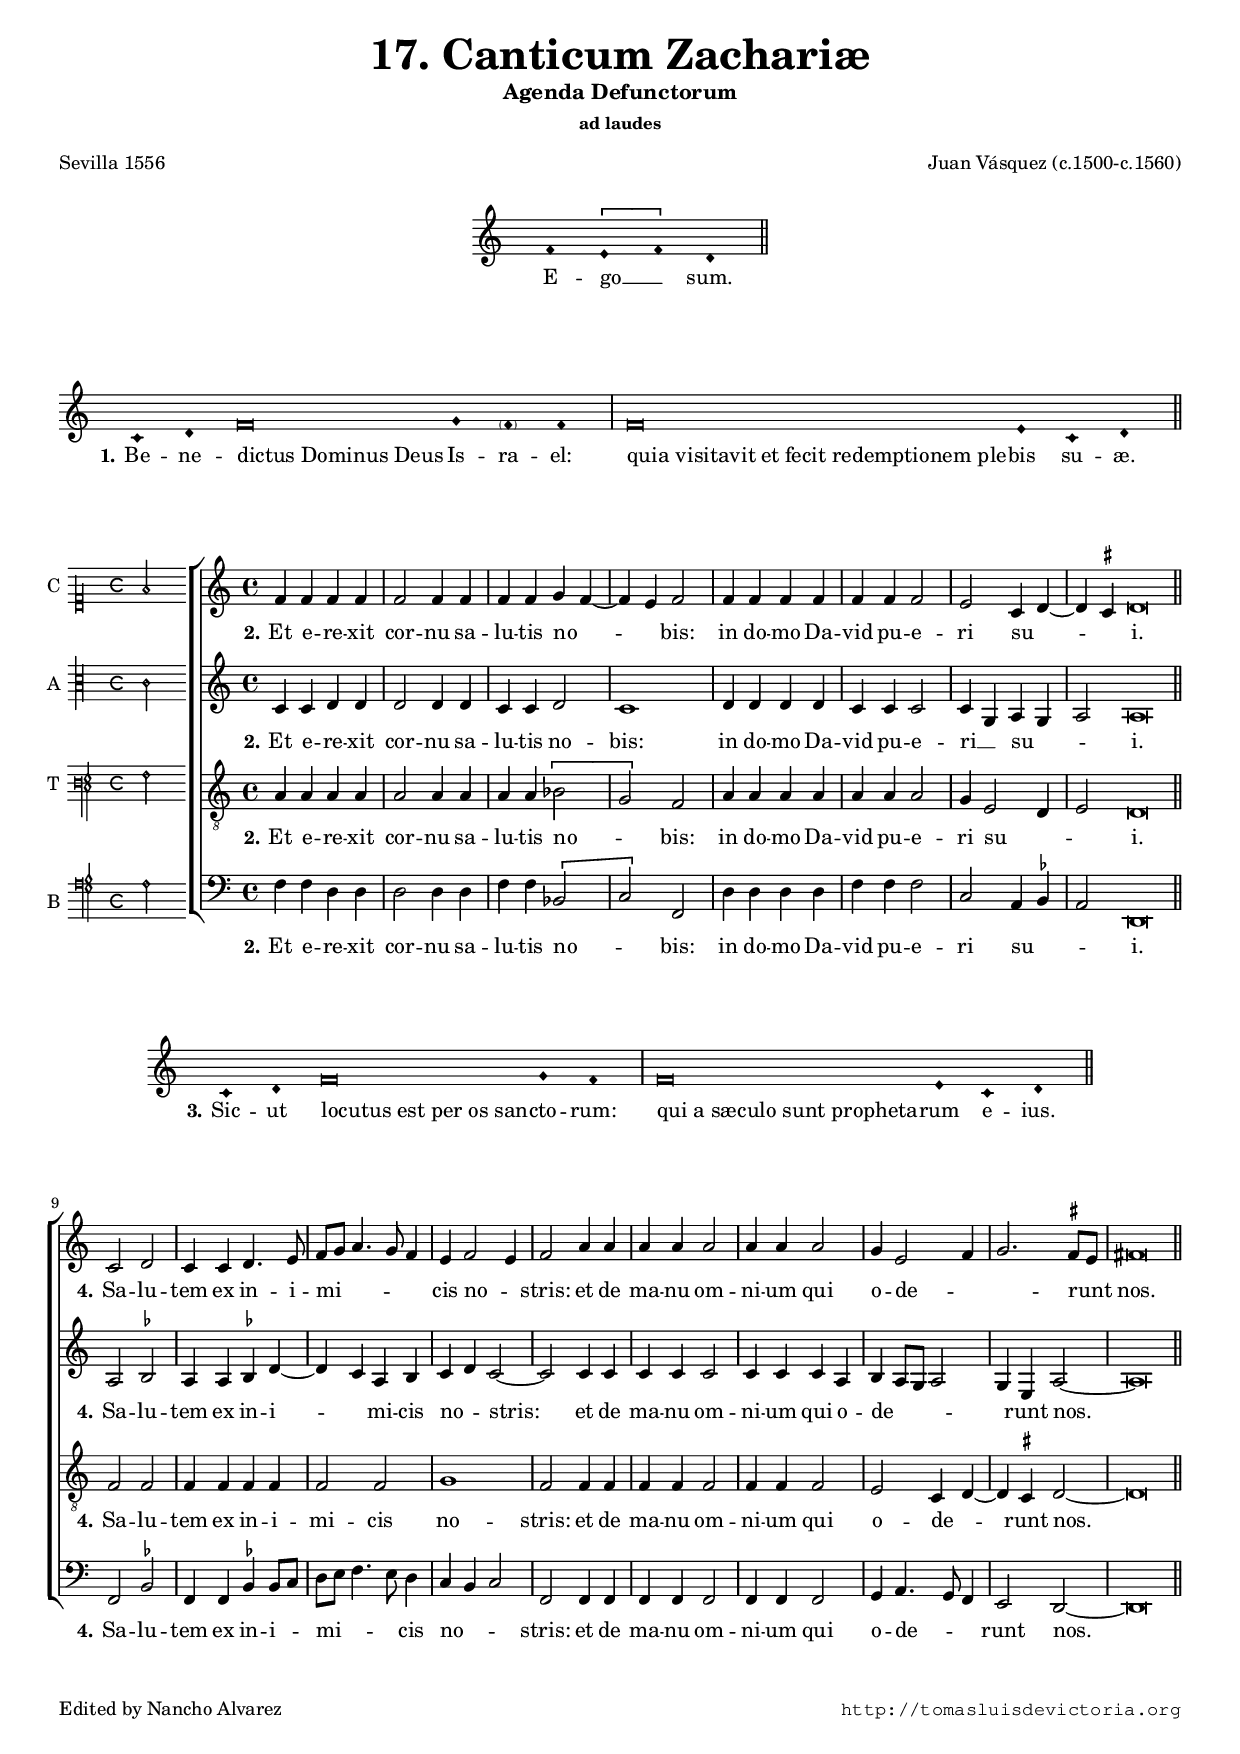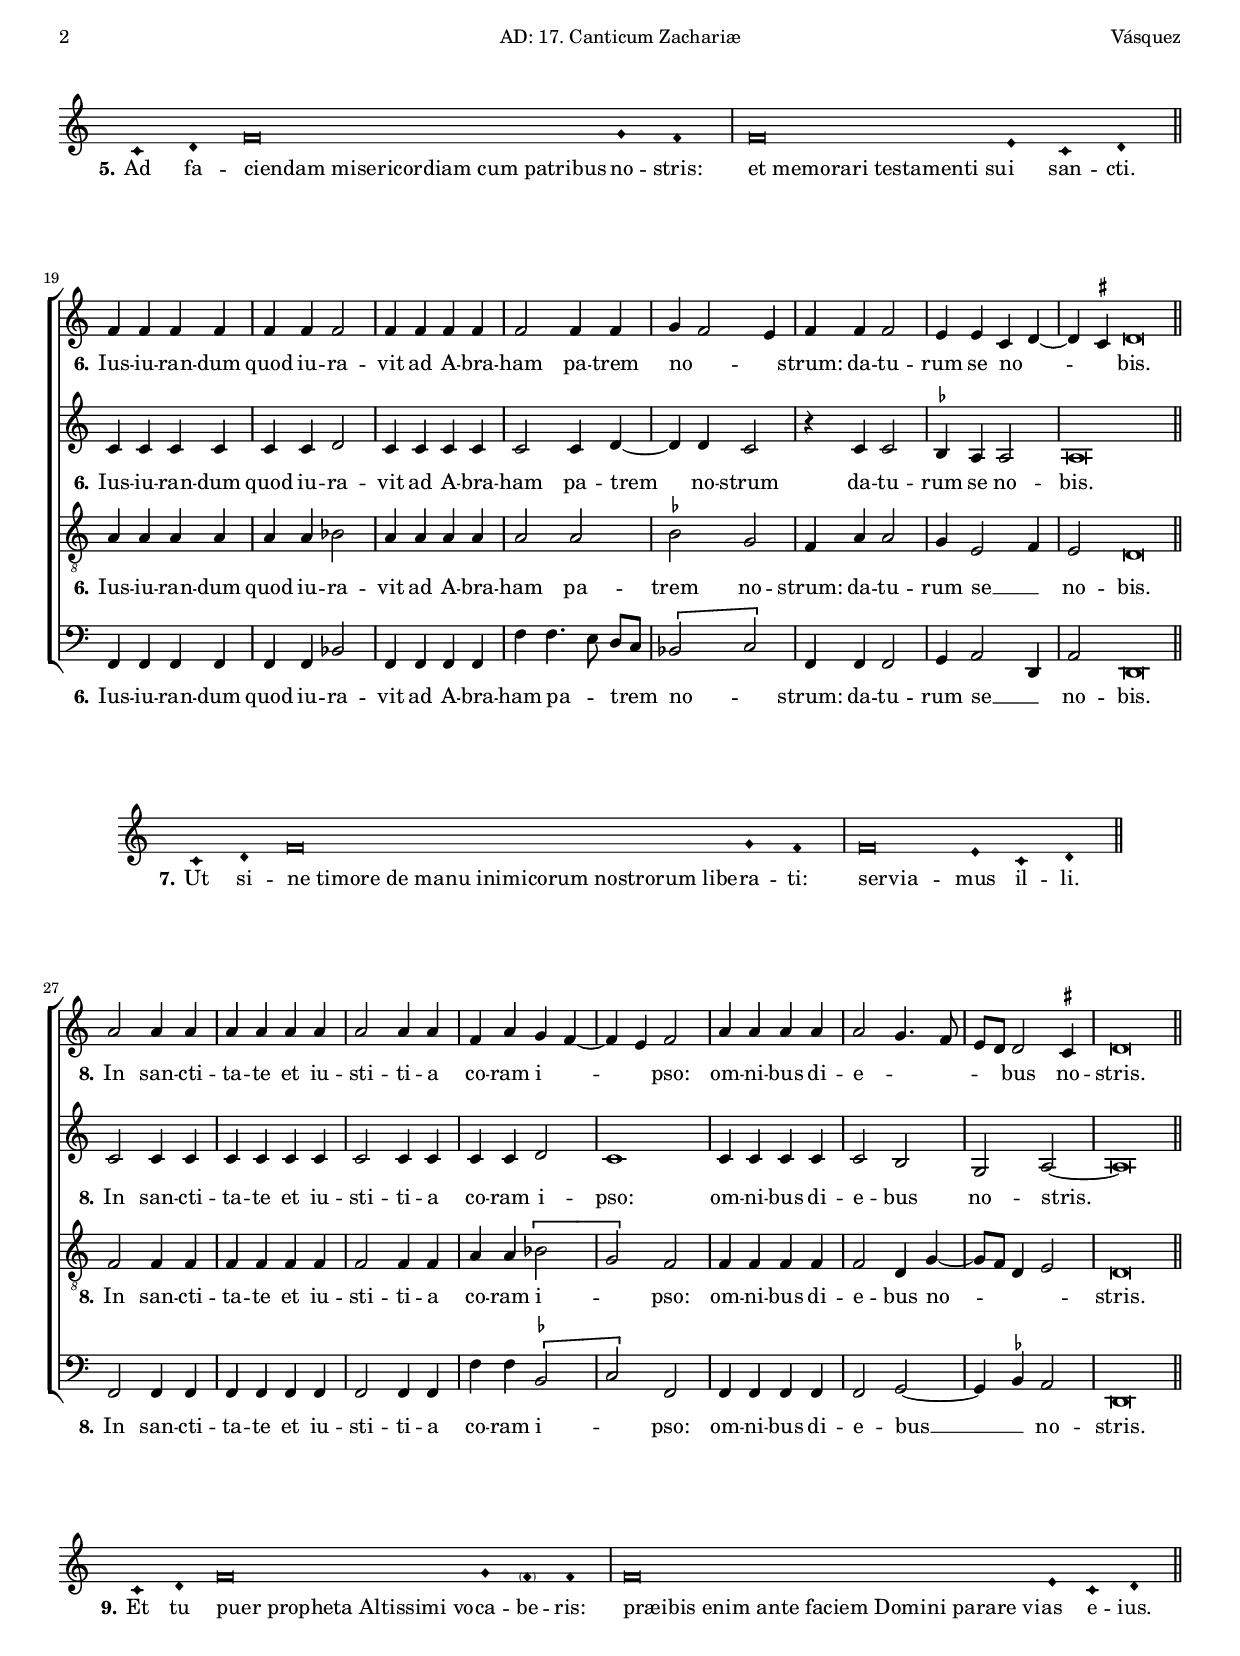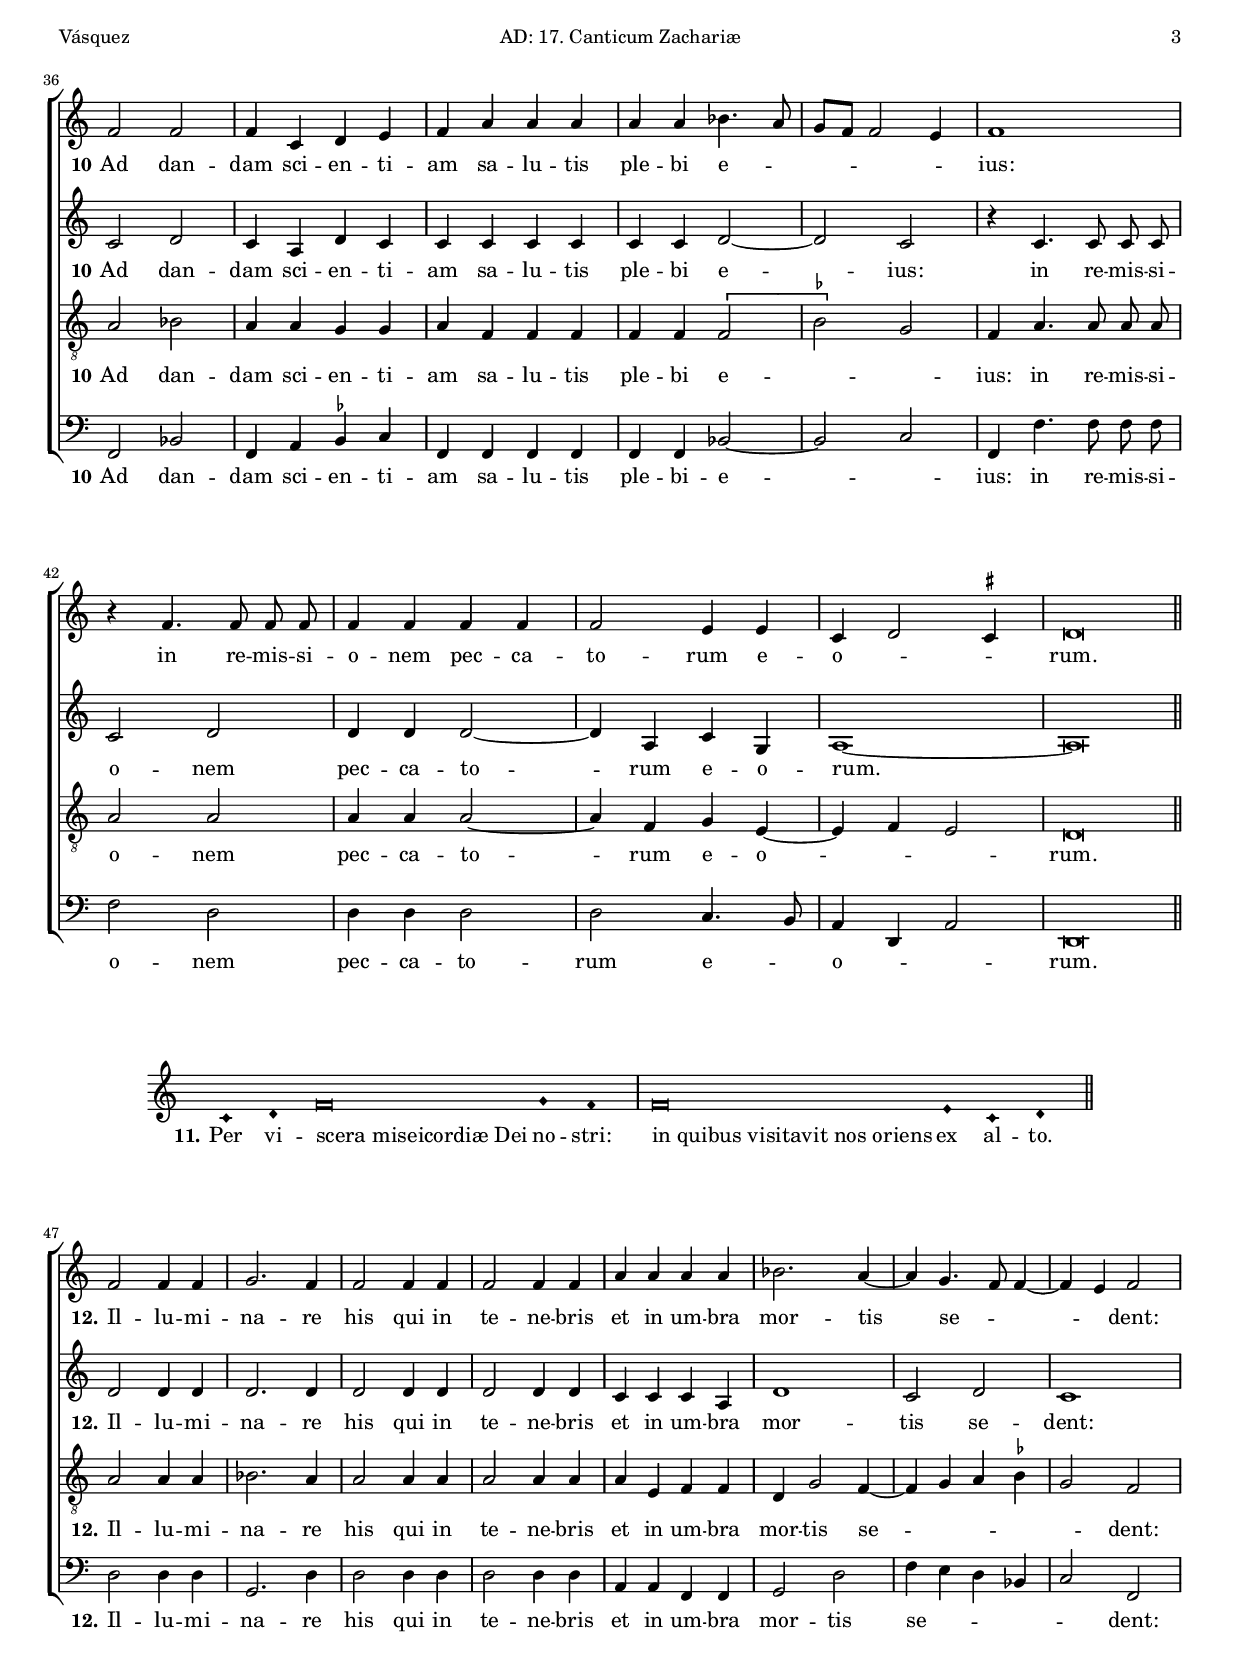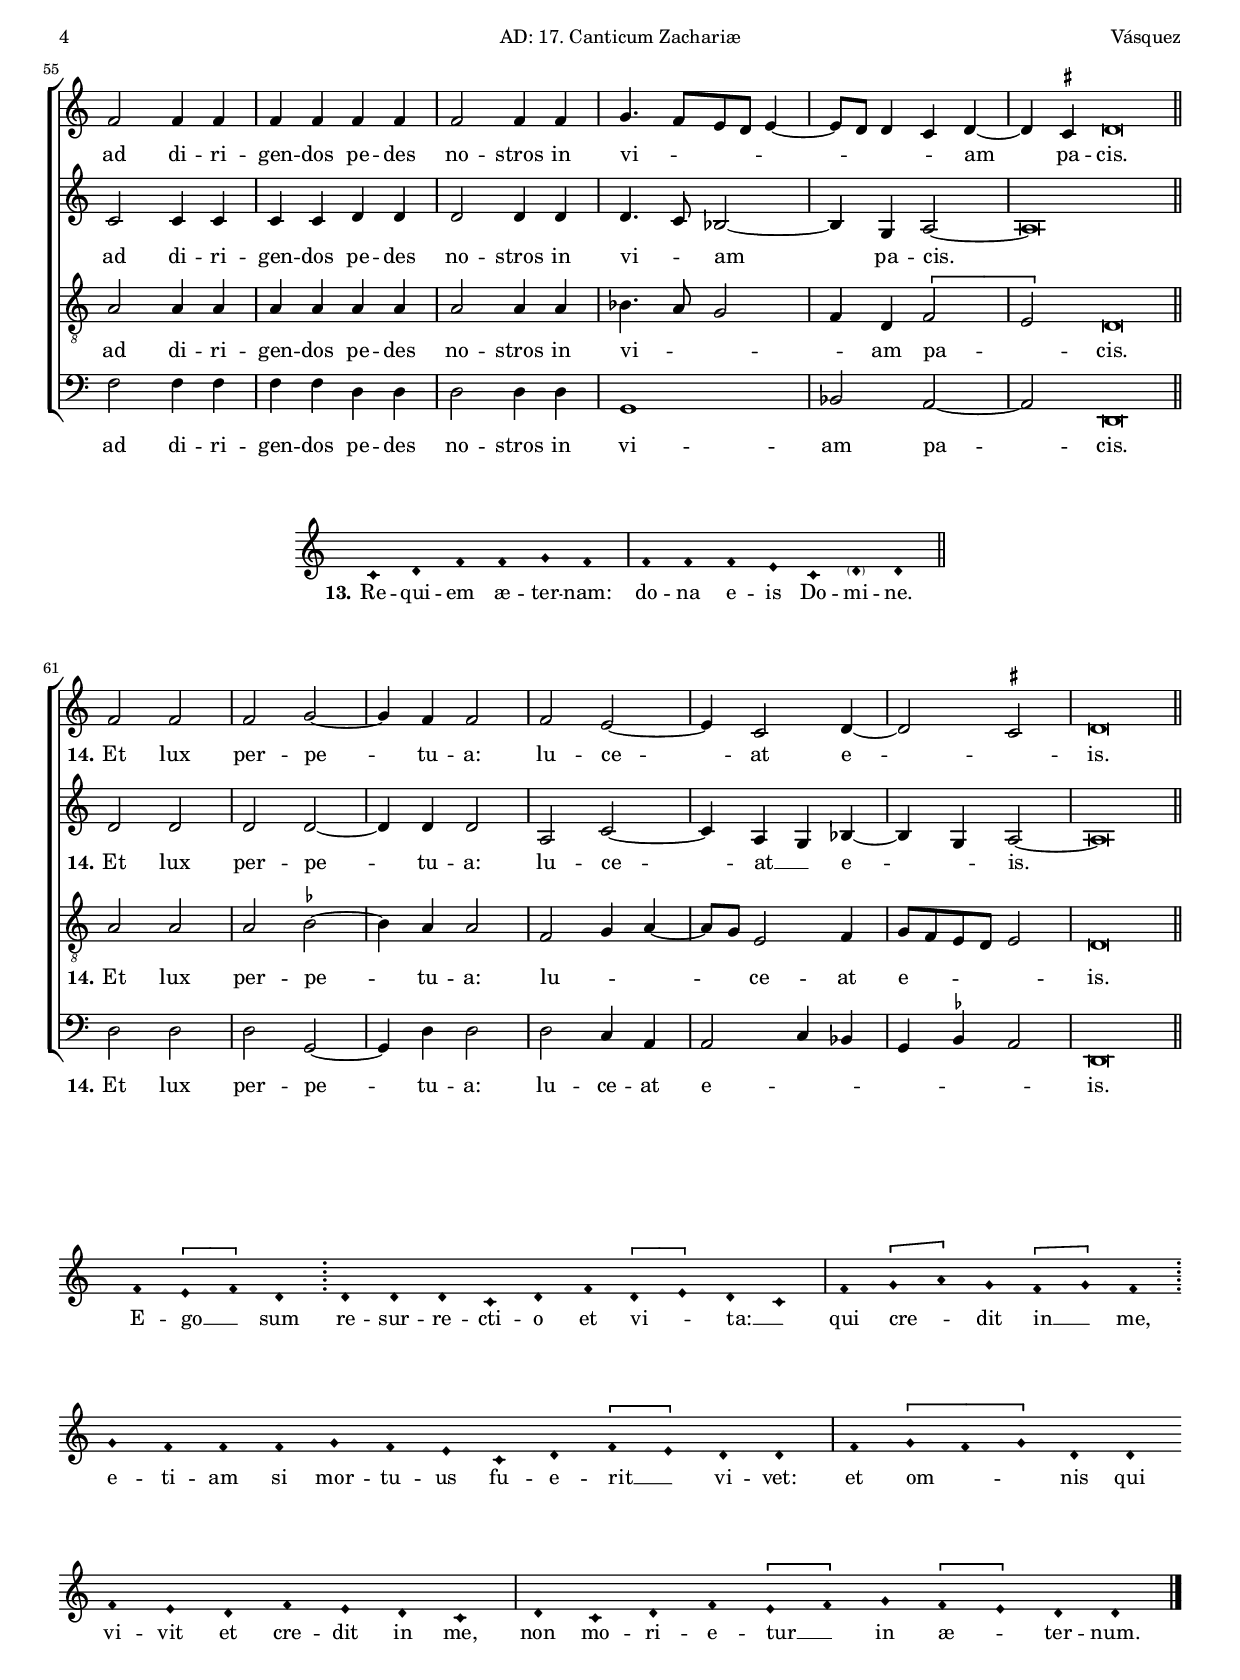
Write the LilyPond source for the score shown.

\version "2.18.0"

#(set-default-paper-size "a4")
#(set-global-staff-size 16.4)
#(ly:set-option 'point-and-click #f)
%mobile -s15.5 -i2.5 -ball

italicas=\override LyricText.font-shape = #'italic
rectas=\override LyricText.font-shape = #'upright
ss=\once \set suggestAccidentals = ##t
incipitwidth = 20
mtempo={\tempo 4 = 100}
mtempob={\tempo 4 = 50}
tl=\once \override LyricText.self-alignment-X=#left

htitle="AD: 17. Canticum Zachariæ"
hcomposer="Vásquez"

\header {
	title=\markup{\fontsize #3 "17. Canticum Zachariæ"}
	subtitle="Agenda Defunctorum"
	subsubtitle=\markup{\column{"ad laudes" " "}}
	composer="Juan Vásquez (c.1500-c.1560)"
        pdfauthor=\composer
	%opus="(-)"
	poet=\markup{"Sevilla 1556"}
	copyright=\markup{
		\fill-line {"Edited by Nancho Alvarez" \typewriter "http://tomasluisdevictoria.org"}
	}
%	tagline=""
}


\markup{\null \vspace #.4 }

\score {\transpose c c {
<<
         \new Voice = "canto" \relative c'{
         	 %\set Staff.instrumentName=""
                 \override Staff.TimeSignature.transparent = ##t
                 \override Stem.transparent = ##t
                 \set Score.timing = ##f
                 \override NoteHead.style = #'neomensural         
                 \clef "treble" 
                 \key c \major
                 f4 \[e f\] d
                 \bar "||"
         }
         \new Lyrics \lyricsto "canto" {
                E -- go __ _ sum.
         }
>>
        }%transpose

\layout {
        \override LigatureBracket.padding = #1
        line-width=12\cm 
        indent=7\cm
        ragged-right = ##f
		%tablet line-width=11\cm
		%tablet indent=5\cm
}
}

\score {\transpose c c {
<<
         \new Voice = "canto" \relative c'{
         	 %\set Staff.instrumentName=""
                 \override Staff.TimeSignature.transparent = ##t
                 \override Stem.transparent = ##t
                 \set Score.timing = ##f
                 \override NoteHead.style = #'neomensural         
                 \clef "treble" 
                 \key c \major
                 c4 d f\breve g4 \parenthesize f f \bar "|"
                 f\breve e4 c d % SR c (d) d
                 \bar "||"
         }
         \new Lyrics \lyricsto "canto" {
                \set stanza = "1."
                Be -- ne -- \tl "dictus Dominus Deus" Is -- ra -- el:
                \tl "quia visitavit et fecit redemptionem ple" -- bis su -- æ.
         }
>>
        }%transpose

\layout {
        \override LigatureBracket.padding = #1
        %line-width=16\cm 
        indent=0.0\cm
        ragged-right = ##f
		%tablet line-width=16\cm
		%tablet indent=0\cm
}
}

%tablet \pageBreak


global={\key c \major \time 4/4 \skip 1*8
	\bar "||"
}


cantus=\relative c'{
	f4 f f f
	f2 f4 f
	f f g f ~
	f4 e f2
	f4 f f f
	f f f2
	e c4 d ~
	d \ss cis \mtempob d\breve*1/4
}

altus=\relative c'{
	c4 c d d
	d2 d4 d
	c c d2
	c1
	d4 d d d
	c c c2
	c4 g a g
	a2 a\breve*1/4
}

tenor=\relative c'{
	a4 a a a
	a2 a4 a
	a a \[bes2
	g\] f
	a4 a a a
	a a a2
	g4 e2 d4
	e2 d\breve*1/4
}

bassus=\relative c{
	f4 f d d
	d2 d4 d
	f f \[bes,2
	c2\] f,
	d'4 d d d
	f f f2
	c2 a4 \ss bes
	a2 d,\breve*1/4
}

textocantus=\lyricmode{
\set stanza = "2."
Et e -- re -- xit cor -- nu sa -- lu -- tis no -- _ _ bis:
in do -- mo Da -- vid pu -- e -- ri su -- _ _ i.
}

textoaltus=\lyricmode{
\set stanza = "2."
Et e -- re -- xit cor -- nu sa -- lu -- tis no -- bis:
in do -- mo Da -- vid pu -- e -- ri __ _ su -- _ _ i.
}

textotenor=\lyricmode{
\set stanza = "2."
Et e -- re -- xit cor -- nu sa -- lu -- tis no -- _ bis:
in do -- mo Da -- vid pu -- e -- ri su -- _ _ i.
}

textobassus=\lyricmode{
\set stanza = "2."
Et e -- re -- xit cor -- nu sa -- lu -- tis no -- _ bis:
in do -- mo Da -- vid pu -- e -- ri su -- _ _ i.
}


incipitcantus=\markup{
	\score{
		{ 
		\set Staff.instrumentName="C "
		\override NoteHead.style = #'neomensural
		\override Staff.TimeSignature.style = #'neomensural
		\cadenzaOn 
		\clef "petrucci-c1"
		\key c \major
		\time 4/4
                f'2
		} 

	\layout { line-width=\incipitwidth indent = 0 }
	}
}

incipitaltus=\markup{
	\score{
		{ 
		\set Staff.instrumentName="A "
		\override NoteHead.style = #'neomensural 
		\override Staff.TimeSignature.style = #'neomensural
		\cadenzaOn 
		\clef "petrucci-c3"
		\key c \major
		\time 4/4
                c'2
		} 
	\layout { line-width=\incipitwidth indent = 0 }
	}
}


incipittenor=\markup{
	\score{
		{ 
		\set Staff.instrumentName="T "
		\override NoteHead.style = #'neomensural 
		\override Staff.TimeSignature.style = #'neomensural
		\cadenzaOn 
		\clef "petrucci-f3"
		\key c \major
		\time 4/4
                a2
		} 
	\layout { line-width=\incipitwidth indent=0 }
	}
}

incipitbassus=\markup{
	\score{
		{ 
		\set Staff.instrumentName="B "
		\override NoteHead.style = #'neomensural
		\override Staff.TimeSignature.style = #'neomensural
		\cadenzaOn 
		\clef "petrucci-f5"
		\key c \major
		\time 4/4
                f2
		} 
	\layout { line-width=\incipitwidth indent = 0 }
	}
}

%\layout {
%       \context {\Voice
%               \remove Ligature_bracket_engraver
%               \consists Mensural_ligature_engraver
%       }
%       line-width=\incipitwidth
%       indent = 0
%}

\score {\transpose c' c'{
\new ChoirStaff<<

	\new Staff <<\global
	\new Voice="v1" {
		\set Staff.instrumentName=\incipitcantus
		\clef "treble"
		\cantus }
	\new Lyrics \lyricsto "v1" {\textocantus }
	>>

	\new Staff <<\global
	\new Voice="v2" {
		\set Staff.instrumentName=\incipitaltus
		\clef "treble"
		\altus }
	\new Lyrics \lyricsto "v2" {\textoaltus }
	>>
	
	\new Staff <<\global
	\new Voice="v3" {
		\set Staff.instrumentName=\incipittenor
		\clef "G_8"
		\tenor }
	\new Lyrics \lyricsto "v3" {\textotenor }
	>>

	\new Staff <<\global
	\new Voice="v4" {
		\set Staff.instrumentName=\incipitbassus
		\clef "bass"
		\bassus }
	\new Lyrics \lyricsto "v4" {\textobassus }
	>>
	
>>

	} % transpose

\layout{
        ragged-right = ##f
	\context {\Lyrics 
		\override VerticalAxisGroup.staff-affinity = #UP
		\override VerticalAxisGroup.nonstaff-relatedstaff-spacing =
			#'((basic-distance . 0) (minimum-distance . 0) (padding . 1))
		\override LyricText.font-size = #1.2
		\override LyricHyphen.minimum-distance = #0.5
	}
	\context {\Score 
		tempoHideNote = ##t
		\override BarNumber.padding = #2 
	}
	\context {\Voice 
		%melismaBusyProperties = #'()
		%autoBeaming = ##f
	}
	\context {\Staff 
                %\RemoveEmptyStaves
                %\override VerticalAxisGroup.remove-first = ##t
		\override VerticalAxisGroup.staff-staff-spacing =
			#'((basic-distance . 11) (minimum-distance . 0) (padding . 1))
		%\consists Ambitus_engraver 
		\override LigatureBracket.padding = #1
	}
}

%\midi { \mtempo }

}


%tablet \pageBreak


\score {\transpose c c {
<<
         \new Voice = "canto" \relative c'{
         	 %\set Staff.instrumentName=""
                 \override Staff.TimeSignature.transparent = ##t
                 \override Stem.transparent = ##t
                 \set Score.timing = ##f
                 \override NoteHead.style = #'neomensural         
                 \clef "treble" 
                 \key c \major
                 c4 d f\breve g4 f \bar "|"
                 f\breve e4 c d
                 \bar "||"
         }
         \new Lyrics \lyricsto "canto" {
                \set stanza = "3."
                Sic -- ut \tl "locutus est per os san" -- cto -- rum:
                \tl "qui a sæculo sunt propheta" -- rum e -- ius.
         }
>>
        }%transpose

\layout {
        \override LigatureBracket.padding = #1
        line-width=17.5\cm 
        indent=1.5\cm
        ragged-right = ##f
		%tablet line-width=16\cm
		%tablet indent=0\cm
}
}

%tablet \pageBreak


global={
  \override Score.TimeSignature.stencil = ##f
  \set Score.currentBarNumber = #9
  \bar ""
  \key c \major \time 4/4 \skip 1*10
	\bar "||"
}


cantus=\relative c'{
	c2 d
	c4 c d4. e8
	f g a4. g8 f4
	e4 f2 e4
	f2 a4 a
	a a a2
	a4 a a2
	g4 e2 f4
	g2. \ss fis8 e
	fis\breve*1/2
}

altus=\relative c'{
	a2 \ss bes
	a4 a \ss bes d ~
	d c a b
	c4 d c2 ~
	c c4 c
	c c c2
	c4 c c a
	b a8 g a2 % SR \ss bes
	g4 e a2 ~
	a\breve*1/2
}

tenor=\relative c{
	f2 f
	f4 f f f
	f2 f
	g1
	f2 f4 f
	f f f2
	f4 f f2
	e2 c4 d ~
	d \ss cis d2 ~
	d\breve*1/2
}

bassus=\relative c,{
	f2 \ss bes
	f4 f \ss bes bes8 c
	d e f4. e8 d4
	c4 b c2 % SR \ss bes
	f,2 f4 f
	f f f2
	f4 f f2
	g4 a4. g8 f4
	e2 d ~
	d\breve*1/2
}

textocantus=\lyricmode{
\set stanza = "4."
Sa -- lu -- tem ex in -- i -- mi -- _ _ _ _ cis no -- _ stris:
et de ma -- nu om -- ni -- um qui o -- de -- _ _ runt _ nos.
}

textoaltus=\lyricmode{
\set stanza = "4."
Sa -- lu -- tem ex in -- i -- _ mi -- cis no -- _ stris:
et de ma -- nu om -- ni -- um qui o -- de -- _ _ _ _ runt nos.
}

textotenor=\lyricmode{
\set stanza = "4."
Sa -- lu -- tem ex in -- i -- mi -- cis no -- stris:
et de ma -- nu om -- ni -- um qui o -- de -- _ runt nos.
}

textobassus=\lyricmode{
\set stanza = "4."
Sa -- lu -- tem ex in -- i -- _ mi -- _ _ _ cis no -- _ _ stris:
et de ma -- nu om -- ni -- um qui o -- de -- _ _ runt nos.
}


\score {\transpose c' c'{
\new ChoirStaff<<

	\new Staff <<\global
	\new Voice="v1" {
		%\set Staff.instrumentName=\incipitcantus
		\clef "treble"
		\cantus }
	\new Lyrics \lyricsto "v1" {\textocantus }
	>>

	\new Staff <<\global
	\new Voice="v2" {
		%\set Staff.instrumentName=\incipitaltus
		\clef "treble"
		\altus }
	\new Lyrics \lyricsto "v2" {\textoaltus }
	>>
	
	\new Staff <<\global
	\new Voice="v3" {
		%\set Staff.instrumentName=\incipittenor
		\clef "G_8"
		\tenor }
	\new Lyrics \lyricsto "v3" {\textotenor }
	>>

	\new Staff <<\global
	\new Voice="v4" {
		%\set Staff.instrumentName=\incipitbassus
		\clef "bass"
		\bassus }
	\new Lyrics \lyricsto "v4" {\textobassus }
	>>
	
>>

	} % transpose

\layout{ 
        indent = 0\cm
	\context {\Lyrics 
		\override VerticalAxisGroup.staff-affinity = #UP
		\override VerticalAxisGroup.nonstaff-relatedstaff-spacing =
			#'((basic-distance . 0) (minimum-distance . 0) (padding . 1))
		\override LyricText.font-size = #1.2
		\override LyricHyphen.minimum-distance = #0.5
	}
	\context {\Score 
		tempoHideNote = ##t
		\override BarNumber.padding = #2 
	}
	\context {\Voice 
		%melismaBusyProperties = #'()
		%autoBeaming = ##f
	}
	\context {\Staff 
                %\RemoveEmptyStaves
                %\override VerticalAxisGroup.remove-first = ##t
		\override VerticalAxisGroup.staff-staff-spacing =
			#'((basic-distance . 11) (minimum-distance . 0) (padding . 1))
		%\consists Ambitus_engraver 
		\override LigatureBracket.padding = #1
	}
}

%\midi { \mtempo }

}


%tablet \pageBreak


%tablet \pageBreak


\score {\transpose c c {
<<
         \new Voice = "canto" \relative c'{
         	 %\set Staff.instrumentName=""
                 \override Staff.TimeSignature.transparent = ##t
                 \override Stem.transparent = ##t
                 \set Score.timing = ##f
                 \override NoteHead.style = #'neomensural         
                 \clef "treble" 
                 \key c \major
                 c4 d f\breve g4 f \bar "|"
                 f\breve e4 c d
                 \bar "||"
         }
         \new Lyrics \lyricsto "canto" {
                \set stanza = "5."
                Ad fa -- \tl "ciendam misericordiam cum patribus" no -- stris:
                \tl "et memorari testamenti su" -- i san -- cti.
         }
>>
        }%transpose

\layout {
        \override LigatureBracket.padding = #1
        %line-width=16\cm 
        indent=0.0\cm
        ragged-right = ##f
		%tablet line-width=16\cm
		%tablet indent=0\cm
}
}

%tablet \pageBreak


global={
  \override Score.TimeSignature.stencil = ##f
  \set Score.currentBarNumber = #19
  \bar ""
  \key c \major \time 4/4 \skip 1*8
	\bar "||"
}


cantus=\relative c'{
	f4 f f f
	f f f2
	f4 f f f
	f2 f4 f g4 f2 e4
	f f f2
	e4 e c d ~
	d \ss cis \mtempob d\breve*1/4
}

altus=\relative c'{
	c4 c c c 
	c c d2
	c4 c c c
	c2 c4 d ~
	d d c2
	r4 c c2
	\ss bes4 a a2
	a\breve*1/2
}

tenor=\relative c'{
	a4 a a a
	a a bes2
	a4 a a a
	a2 a
	\ss bes g
	f4 a a2
	g4 e2 f4
	e2 d\breve*1/4
}

bassus=\relative c,{
	f4 f f f
	f f bes2
	f4 f f f
	f' f4. e8 d[ c]
	\[bes2 c\]
	f,4 f f2
	g4 a2 d,4
	a'2 d,\breve*1/4
}

textocantus=\lyricmode{
\set stanza = "6."
Ius -- iu -- ran -- dum quod iu -- ra -- vit ad
A -- bra -- ham pa -- trem no -- _ _ strum:
da -- tu -- rum se no -- _ _ bis.
}

textoaltus=\lyricmode{
\set stanza = "6."
Ius -- iu -- ran -- dum quod iu -- ra -- vit
ad A -- bra -- ham pa -- trem no -- strum
da -- tu -- rum se no -- bis.
}

textotenor=\lyricmode{
\set stanza = "6."
Ius -- iu -- ran -- dum quod iu -- ra -- vit
ad A -- bra -- ham pa -- trem no -- strum:
da -- tu -- rum se __ _ no -- bis.
}

textobassus=\lyricmode{
\set stanza = "6."
Ius -- iu -- ran -- dum quod iu -- ra -- vit
ad A -- bra -- ham pa -- _ trem _ no -- _ strum:
da -- tu -- rum se __ _ no -- bis.
}


\score {\transpose c' c'{
\new ChoirStaff<<

	\new Staff <<\global
	\new Voice="v1" {
		%\set Staff.instrumentName=\incipitcantus
		\clef "treble"
		\cantus }
	\new Lyrics \lyricsto "v1" {\textocantus }
	>>

	\new Staff <<\global
	\new Voice="v2" {
		%\set Staff.instrumentName=\incipitaltus
		\clef "treble"
		\altus }
	\new Lyrics \lyricsto "v2" {\textoaltus }
	>>
	
	\new Staff <<\global
	\new Voice="v3" {
		%\set Staff.instrumentName=\incipittenor
		\clef "G_8"
		\tenor }
	\new Lyrics \lyricsto "v3" {\textotenor }
	>>

	\new Staff <<\global
	\new Voice="v4" {
		%\set Staff.instrumentName=\incipitbassus
		\clef "bass"
		\bassus }
	\new Lyrics \lyricsto "v4" {\textobassus }
	>>
	
>>

	} % transpose

\layout{ 
        ragged-right = ##f
        indent = 0\cm
	\context {\Lyrics 
		\override VerticalAxisGroup.staff-affinity = #UP
		\override VerticalAxisGroup.nonstaff-relatedstaff-spacing =
			#'((basic-distance . 0) (minimum-distance . 0) (padding . 1))
		\override LyricText.font-size = #1.2
		\override LyricHyphen.minimum-distance = #0.5
	}
	\context {\Score 
		tempoHideNote = ##t
		\override BarNumber.padding = #2 
	}
	\context {\Voice 
		%melismaBusyProperties = #'()
		%autoBeaming = ##f
	}
	\context {\Staff 
                %\RemoveEmptyStaves
                %\override VerticalAxisGroup.remove-first = ##t
		\override VerticalAxisGroup.staff-staff-spacing =
			#'((basic-distance . 11) (minimum-distance . 0) (padding . 1))
		%\consists Ambitus_engraver 
		\override LigatureBracket.padding = #1
	}
}

%\midi { \mtempo }

}


%tablet \pageBreak


\score {\transpose c c {
<<
         \new Voice = "canto" \relative c'{
         	 %\set Staff.instrumentName=""
                 \override Staff.TimeSignature.transparent = ##t
                 \override Stem.transparent = ##t
                 \set Score.timing = ##f
                 \override NoteHead.style = #'neomensural         
                 \clef "treble" 
                 \key c \major
                 c4 d f\breve g4 f \bar "|"
                 f\breve e4 c d                 
                 \bar "||"
         }
         \new Lyrics \lyricsto "canto" {
                \set stanza = "7."
                Ut si -- \tl "ne timore de manu inimicorum nostrorum libe" -- ra -- ti:
                \tl "servia" -- mus il -- li.
         }
>>
        }%transpose

\layout {
        \override LigatureBracket.padding = #1
        line-width=18\cm 
        indent=1.0\cm
        ragged-right = ##f
		%tablet line-width=16\cm
		%tablet indent=0\cm
}
}

%tablet \pageBreak


global={
  \override Score.TimeSignature.stencil = ##f
  \set Score.currentBarNumber = #27
  \bar ""
  \key c \major \time 4/4 \skip 1*9
	\bar "||"
}


cantus=\relative c''{
	a2 a4 a
	a a a a
	a2 a4 a
	f a g f ~
	f e f2
	a4 a a a
	a2 g4. f8
	e d d2 \ss cis4
	d\breve*1/2
}

altus=\relative c'{
	c2 c4 c
	c c c c
	c2 c4 c
	c c d2
	c1
	c4 c c c
	c2 b
	g2 a ~
	a\breve*1/2
}

tenor=\relative c{
	f2 f4 f
	f f f f
	f2 f4 f
	a a \[bes2
	g\] f
	f4 f f f
	f2 d4 g ~
	g8 f d4 e2
	d\breve*1/2
}

bassus=\relative c,{
	f2 f4 f
	f f f f
	f2 f4 f
	f' f \ss \[bes,2
	c\] f,
	f4 f f f
	f2 g ~
	g4 \ss bes a2
	d,\breve*1/2
}

textocantus=\lyricmode{
\set stanza = "8."
In san -- cti -- ta -- te et iu -- sti -- ti -- a 
co -- ram i -- _ _ pso:
om -- ni -- bus di -- e -- _ _ _ _ bus no -- stris.
}

textoaltus=\lyricmode{
\set stanza = "8."
In san -- cti -- ta -- te et iu -- sti -- ti -- a
co -- ram i -- pso:
om -- ni -- bus di -- e -- bus no -- stris.
}

textotenor=\lyricmode{
\set stanza = "8."
In san -- cti -- ta -- te et iu -- sti -- ti -- a
co -- ram i -- _ pso:
om -- ni -- bus di -- e -- bus no -- _ _ _ stris.
}

textobassus=\lyricmode{
\set stanza = "8."
In san -- cti -- ta -- te et iu -- sti -- ti -- a
co -- ram i -- _ pso:
om -- ni -- bus di -- e -- bus __ _ no -- stris.
}


\score {\transpose c' c'{
\new ChoirStaff<<

	\new Staff <<\global
	\new Voice="v1" {
		%\set Staff.instrumentName=\incipitcantus
		\clef "treble"
		\cantus }
	\new Lyrics \lyricsto "v1" {\textocantus }
	>>

	\new Staff <<\global
	\new Voice="v2" {
		%\set Staff.instrumentName=\incipitaltus
		\clef "treble"
		\altus }
	\new Lyrics \lyricsto "v2" {\textoaltus }
	>>
	
	\new Staff <<\global
	\new Voice="v3" {
		%\set Staff.instrumentName=\incipittenor
		\clef "G_8"
		\tenor }
	\new Lyrics \lyricsto "v3" {\textotenor }
	>>

	\new Staff <<\global
	\new Voice="v4" {
		%\set Staff.instrumentName=\incipitbassus
		\clef "bass"
		\bassus }
	\new Lyrics \lyricsto "v4" {\textobassus }
	>>
	
>>

	} % transpose

\layout{ 
        indent = 0\cm
        ragged-right = ##f
	\context {\Lyrics 
		\override VerticalAxisGroup.staff-affinity = #UP
		\override VerticalAxisGroup.nonstaff-relatedstaff-spacing =
			#'((basic-distance . 0) (minimum-distance . 0) (padding . 1))
		\override LyricText.font-size = #1.2
		\override LyricHyphen.minimum-distance = #0.5
	}
	\context {\Score 
		tempoHideNote = ##t
		\override BarNumber.padding = #2 
	}
	\context {\Voice 
		%melismaBusyProperties = #'()
		%autoBeaming = ##f
	}
	\context {\Staff 
                %\RemoveEmptyStaves
                %\override VerticalAxisGroup.remove-first = ##t
		\override VerticalAxisGroup.staff-staff-spacing =
			#'((basic-distance . 11) (minimum-distance . 0) (padding . 1))
		%\consists Ambitus_engraver 
		\override LigatureBracket.padding = #1
	}
}

%\midi { \mtempo }

}


%tablet \pageBreak


\score {\transpose c c {
<<
         \new Voice = "canto" \relative c'{
         	 %\set Staff.instrumentName=""
                 \override Staff.TimeSignature.transparent = ##t
                 \override Stem.transparent = ##t
                 \set Score.timing = ##f
                 \override NoteHead.style = #'neomensural         
                 \clef "treble" 
                 \key c \major
                 c4 d f\breve g4 \parenthesize f f \bar "|"
                 f\breve e4 c d
                 \bar "||"
         }
         \new Lyrics \lyricsto "canto" {
                \set stanza = "9."
                Et tu \tl "puer propheta Altissimi vo" -- ca -- be -- ris:
                \tl "præibis enim ante faciem Domini parare vi" -- as e -- ius.
         }
>>
        }%transpose

\layout {
        \override LigatureBracket.padding = #1
        %line-width=16\cm 
        indent=0.0\cm
        ragged-right = ##f
		%tablet line-width=16\cm
		%tablet indent=0\cm
}
}

%tablet \pageBreak


global={
  \override Score.TimeSignature.stencil = ##f
  \set Score.currentBarNumber = #36
  \bar ""
  \key c \major \time 4/4 \skip 1*11
	\bar "||"
}


cantus=\relative c'{
	f2 f
	f4 c d e
	f a a a
	a a bes4. a8
	g8 f f2 e4
	f1
	r4 f4. f8 \noBeam f \noBeam f
	f4 f f f
	f2 e4 e
	c4 d2 \ss cis4
	d\breve*1/2
}

altus=\relative c'{
	c2 d
	c4 a d c
	c c c c
	c c d2 ~
	d c
	r4 c4. c8 \noBeam c \noBeam c
	c2 d
	d4 d d2 ~
	d4 a c g
	a1 ~
	a\breve*1/2
}

tenor=\relative c'{
	a2 bes
	a4 a g g
	a f f f
	f f \[f2
	\ss bes\] g
	f4 a4. a8 \noBeam a \noBeam a
	a2 a
	a4 a a2 ~
	a4 f g e ~
	e f e2
	d\breve*1/2
}

bassus=\relative c,{
	f2 bes
	f4 a \ss bes c
	f,4 f f f
	f f bes2 ~
	bes c
	f,4 f'4. f8 \noBeam f \noBeam f
	f2 d
	d4 d d2
	d2 c4. b8 % SR \ss bes
	a4 d, a'2
	d,\breve*1/2
}

textocantus=\lyricmode{
\set stanza = "10"
Ad dan -- dam sci -- en -- ti -- am sa -- lu -- tis ple -- bi e -- _ _ _ _ _ ius:
in re -- mis -- si -- o -- nem pec -- ca -- to -- rum e -- o -- _ _ rum.
}

textoaltus=\lyricmode{
\set stanza = "10"
Ad dan -- dam sci -- en -- ti -- am sa -- lu -- tis ple -- bi e -- ius:
in re -- mis -- si -- o -- nem pec -- ca -- to -- rum e -- o -- rum.
}

textotenor=\lyricmode{
\set stanza = "10"
Ad dan -- dam sci -- en -- ti -- am sa -- lu -- tis ple -- bi e -- _ _ ius:
in re -- mis -- si -- o -- nem pec -- ca -- to -- rum e -- o -- _ _ rum.
}

textobassus=\lyricmode{
\set stanza = "10"
Ad dan -- dam sci -- en -- ti -- am sa -- lu -- tis ple -- bi -- e -- _ ius:
in re -- mis -- si -- o -- nem pec -- ca -- to -- rum e -- _ o -- _ _ rum.
}


\score {\transpose c' c'{
\new ChoirStaff<<

	\new Staff <<\global
	\new Voice="v1" {
		%\set Staff.instrumentName=\incipitcantus
		\clef "treble"
		\cantus }
	\new Lyrics \lyricsto "v1" {\textocantus }
	>>

	\new Staff <<\global
	\new Voice="v2" {
		%\set Staff.instrumentName=\incipitaltus
		\clef "treble"
		\altus }
	\new Lyrics \lyricsto "v2" {\textoaltus }
	>>
	
	\new Staff <<\global
	\new Voice="v3" {
		%\set Staff.instrumentName=\incipittenor
		\clef "G_8"
		\tenor }
	\new Lyrics \lyricsto "v3" {\textotenor }
	>>

	\new Staff <<\global
	\new Voice="v4" {
		%\set Staff.instrumentName=\incipitbassus
		\clef "bass"
		\bassus }
	\new Lyrics \lyricsto "v4" {\textobassus }
	>>
	
>>

	} % transpose

\layout{ 
        indent = 0\cm
	\context {\Lyrics 
		\override VerticalAxisGroup.staff-affinity = #UP
		\override VerticalAxisGroup.nonstaff-relatedstaff-spacing =
			#'((basic-distance . 0) (minimum-distance . 0) (padding . 1))
		\override LyricText.font-size = #1.2
		\override LyricHyphen.minimum-distance = #0.5
	}
	\context {\Score 
		tempoHideNote = ##t
		\override BarNumber.padding = #2 
	}
	\context {\Voice 
		%melismaBusyProperties = #'()
		%autoBeaming = ##f
	}
	\context {\Staff 
                %\RemoveEmptyStaves
                %\override VerticalAxisGroup.remove-first = ##t
		\override VerticalAxisGroup.staff-staff-spacing =
			#'((basic-distance . 11) (minimum-distance . 0) (padding . 1))
		%\consists Ambitus_engraver 
		\override LigatureBracket.padding = #1
	}
}

%\midi { \mtempo }

}


%tablet \pageBreak


\score {\transpose c c {
<<
         \new Voice = "canto" \relative c'{
         	 %\set Staff.instrumentName=""
                 \override Staff.TimeSignature.transparent = ##t
                 \override Stem.transparent = ##t
                 \set Score.timing = ##f
                 \override NoteHead.style = #'neomensural         
                 \clef "treble" 
                 \key c \major
                 c4 d f\breve g4 f \bar "|"
                 f\breve e4 c d                 
                 \bar "||"
         }
         \new Lyrics \lyricsto "canto" {
                \set stanza = "11."
                Per vi -- \tl "scera miseicordiæ Dei" no -- stri:
                \tl "in quibus visitavit nos oriens" ex al -- to.
         }
>>
        }%transpose

\layout {
        \override LigatureBracket.padding = #1
        line-width=17.5\cm 
        indent=1.5\cm
        ragged-right = ##f
		%tablet line-width=16\cm
		%tablet indent=0\cm
}
}

%tablet \pageBreak


global={
  \override Score.TimeSignature.stencil = ##f
  \set Score.currentBarNumber = #47
  \bar ""
  \key c \major \time 4/4 \skip 1*14
	\bar "||"
}


cantus=\relative c'{
	f2 f4 f
	g2. f4
	f2 f4 f
	f2 f4 f
	a a a a
	bes2. a4 ~
	a g4. f8 f4 ~
	f e f2 \break
	f2 f4 f
	f f f f
	f2 f4 f
	g4. f8[ e d] e4 ~
	e8 d d4 c d ~
	d \ss cis \mtempob d\breve*1/4
}

altus=\relative c'{
	d2 d4 d
	d2. d4
	d2 d4 d
	d2 d4 d
	c c c a
	d1
	c2 d
	c1
	c2 c4 c
	c c d d
	d2 d4 d
	d4. c8 bes2 ~
	bes4 g a2 ~
	a\breve*1/2
}

tenor=\relative c'{
	a2 a4 a
	bes2. a4
	a2 a4 a
	a2 a4 a
	a e f f
	d g2 f4 ~
	f g a \ss bes
	g2 f
	a2 a4 a
	a a a a
	a2 a4 a
	bes4. a8 g2
	f4 d \[f2
	e\] d\breve*1/4
}

bassus=\relative c{
	d2 d4 d
	g,2. d'4
	d2 d4 d
	d2 d4 d
	a4 a f f
	g2 d'
	f4 e d bes
	c2 f,
	f'2 f4 f
	f f d d
	d2 d4 d
	g,1
	bes2 a ~
	a d,\breve*1/4
}

textocantus=\lyricmode{
\set stanza = "12."
Il -- lu -- mi -- na -- re his qui in te -- ne -- bris
et in um -- bra mor -- tis se -- _ _ _ dent:
ad di -- ri -- gen -- dos pe -- des no -- stros
in vi -- _ _ _ _ _ _ _ am pa -- cis.
}

textoaltus=\lyricmode{
\set stanza = "12."
Il -- lu -- mi -- na -- re his qui in te -- ne -- bris
et in um -- bra mor -- tis se -- dent:
ad di -- ri -- gen -- dos pe -- des no -- stros
in vi -- _ am pa -- cis.
}

textotenor=\lyricmode{
\set stanza = "12."
Il -- lu -- mi -- na -- re his qui in te -- ne -- bris
et in um -- bra mor -- tis se -- _ _ _ _ dent:
ad di -- ri -- gen -- dos pe -- des no -- stros
in vi -- _ _ _ am pa -- _ cis.
}

textobassus=\lyricmode{
\set stanza = "12."
Il -- lu -- mi -- na -- re his qui in te -- ne -- bris
et in um -- bra mor -- tis se -- _ _ _ _ dent:
ad di -- ri -- gen -- dos pe -- des no -- stros 
in vi -- am pa -- cis.
}


\score {\transpose c' c'{
\new ChoirStaff<<

	\new Staff <<\global
	\new Voice="v1" {
		%\set Staff.instrumentName=\incipitcantus
		\clef "treble"
		\cantus }
	\new Lyrics \lyricsto "v1" {\textocantus }
	>>

	\new Staff <<\global
	\new Voice="v2" {
		%\set Staff.instrumentName=\incipitaltus
		\clef "treble"
		\altus }
	\new Lyrics \lyricsto "v2" {\textoaltus }
	>>
	
	\new Staff <<\global
	\new Voice="v3" {
		%\set Staff.instrumentName=\incipittenor
		\clef "G_8"
		\tenor }
	\new Lyrics \lyricsto "v3" {\textotenor }
	>>

	\new Staff <<\global
	\new Voice="v4" {
		%\set Staff.instrumentName=\incipitbassus
		\clef "bass"
		\bassus }
	\new Lyrics \lyricsto "v4" {\textobassus }
	>>
	
>>

	} % transpose

\layout{ 
        indent = 0\cm
	\context {\Lyrics 
		\override VerticalAxisGroup.staff-affinity = #UP
		\override VerticalAxisGroup.nonstaff-relatedstaff-spacing =
			#'((basic-distance . 0) (minimum-distance . 0) (padding . 1))
		\override LyricText.font-size = #1.2
		\override LyricHyphen.minimum-distance = #0.5
	}
	\context {\Score 
		tempoHideNote = ##t
		\override BarNumber.padding = #2 
	}
	\context {\Voice 
		%melismaBusyProperties = #'()
		%autoBeaming = ##f
	}
	\context {\Staff 
                %\RemoveEmptyStaves
                %\override VerticalAxisGroup.remove-first = ##t
		\override VerticalAxisGroup.staff-staff-spacing =
			#'((basic-distance . 11) (minimum-distance . 0) (padding . 1))
		%\consists Ambitus_engraver 
		\override LigatureBracket.padding = #1
	}
}

%\midi { \mtempo }

}


%tablet \pageBreak


\score {\transpose c c {
<<
         \new Voice = "canto" \relative c'{
         	 %\set Staff.instrumentName=""
                 \override Staff.TimeSignature.transparent = ##t
                 \override Stem.transparent = ##t
                 \set Score.timing = ##f
                 \override NoteHead.style = #'neomensural         
                 \clef "treble" 
                 \key c \major
                 c4 d f f g4 f \bar "|"
                 f f f e4 c \parenthesize d d                 
                 \bar "||"
         }
         \new Lyrics \lyricsto "canto" {
                \set stanza = "13."
                Re -- qui -- em æ -- ter -- nam:
                do -- na e -- is Do -- mi -- ne.
         }
>>
        }%transpose

\layout {
        \override LigatureBracket.padding = #1
        line-width=15\cm 
        indent=4.0\cm
        ragged-right = ##f
		%tablet line-width=16\cm
		%tablet indent=0\cm
}
}

%tablet \pageBreak


global={
  \override Score.TimeSignature.stencil = ##f
  \set Score.currentBarNumber = #61
  \bar ""
  \key c \major \time 4/4 \skip 1*7
	\bar "||"
}


cantus=\relative c'{
	f2 f
	f g ~
	g4 f f2
	f e ~
	e4 c2 d4 ~
	d2 \ss cis
	d\breve*1/2
}

altus=\relative c'{
	d2 d
	d d ~
	d4 d d2
	a c ~
	c4 a g bes ~
	bes g a2 ~
	a\breve*1/2
}

tenor=\relative c'{
	a2 a
	a \ss bes ~
	bes4 a a2
	f2 g4 a ~
	a8 g e2 f4
	g8 f e d e2
	d\breve*1/2
}

bassus=\relative c{
	d2 d
	d g, ~
	g4 d' d2
	d c4 a
	a2 c4 bes
	g \ss bes a2
	d,\breve*1/2
}

textocantus=\lyricmode{
\set stanza = "14."
Et lux per -- pe -- tu -- a:
lu -- ce -- at e -- _ is.
}

textoaltus=\lyricmode{
\set stanza = "14."
Et lux per -- pe -- tu -- a:
lu -- ce -- at __ _ e -- _ is.

}

textotenor=\lyricmode{
\set stanza = "14."
Et lux per -- pe -- tu -- a:
lu -- _ _ _ ce -- at e -- _ _ _ _ is.

}

textobassus=\lyricmode{
\set stanza = "14."
Et lux per -- pe -- tu -- a:
lu -- ce -- at e -- _ _ _ _ _ is.

}


\score {\transpose c' c'{
\new ChoirStaff<<

	\new Staff <<\global
	\new Voice="v1" {
		%\set Staff.instrumentName=\incipitcantus
		\clef "treble"
		\cantus }
	\new Lyrics \lyricsto "v1" {\textocantus }
	>>

	\new Staff <<\global
	\new Voice="v2" {
		%\set Staff.instrumentName=\incipitaltus
		\clef "treble"
		\altus }
	\new Lyrics \lyricsto "v2" {\textoaltus }
	>>
	
	\new Staff <<\global
	\new Voice="v3" {
		%\set Staff.instrumentName=\incipittenor
		\clef "G_8"
		\tenor }
	\new Lyrics \lyricsto "v3" {\textotenor }
	>>

	\new Staff <<\global
	\new Voice="v4" {
		%\set Staff.instrumentName=\incipitbassus
		\clef "bass"
		\bassus }
	\new Lyrics \lyricsto "v4" {\textobassus }
	>>
	
>>

	} % transpose

\layout{ 
        ragged-right = ##f
        indent = 0\cm
	\context {\Lyrics 
		\override VerticalAxisGroup.staff-affinity = #UP
		\override VerticalAxisGroup.nonstaff-relatedstaff-spacing =
			#'((basic-distance . 0) (minimum-distance . 0) (padding . 1))
		\override LyricText.font-size = #1.2
		\override LyricHyphen.minimum-distance = #0.5
	}
	\context {\Score 
		tempoHideNote = ##t
		\override BarNumber.padding = #2 
	}
	\context {\Voice 
		%melismaBusyProperties = #'()
		%autoBeaming = ##f
	}
	\context {\Staff 
                %\RemoveEmptyStaves
                %\override VerticalAxisGroup.remove-first = ##t
		\override VerticalAxisGroup.staff-staff-spacing =
			#'((basic-distance . 11) (minimum-distance . 0) (padding . 1))
		%\consists Ambitus_engraver 
		\override LigatureBracket.padding = #1
	}
}

%\midi { \mtempo }

}


%tablet \pageBreak

\markup{\null \vspace #5 }

\score {\transpose c c {
<<
         \new Voice = "canto" \relative c'{
         	 %\set Staff.instrumentName=""
                 \override Staff.TimeSignature.transparent = ##t
                 \override Stem.transparent = ##t
                 \set Score.timing = ##f
                 \override NoteHead.style = #'neomensural         
                 \clef "treble" 
                 \key c \major
                 f4 \[e f\] d \bar ";"
                 d d d c d f \[d e\] d c \bar "|"
                 f \[g a\] g \[f g\] f \bar ";" 
                 g f f f g f e c d \[f e\] d d \bar "|"
                 f \[g f g\] d d \bar ""  f e d f e d c \bar "|"
                 d c d f \[e f\] g \[f e\] d4 d
                 \bar "|."
         }
         \new Lyrics \lyricsto "canto" {
                E -- go __ _ sum
                re -- sur -- re -- cti -- o et vi -- _ ta: __ _
                qui cre -- _ dit in __ _ me,
                e -- ti -- am si mor -- tu -- us fu -- e -- rit __ _ vi -- vet:
                et om -- _ _ nis qui vi -- vit et cre -- dit in me,
                non mo -- ri -- e -- tur __ _ in æ -- _ ter -- num.
         }
>>
        }%transpose

\layout {
        system-count = 3
        \override LigatureBracket.padding = #1
        %line-width=16\cm 
        indent=0.0\cm
        ragged-right = ##f
		%tablet line-width=16\cm
		%tablet indent=0\cm
}
}


\paper{
	%first-page-number = #45
	evenHeaderMarkup=\markup  \fill-line { \fromproperty #'page:page-number-string \htitle \hcomposer }
	oddHeaderMarkup= \markup  \fill-line { \on-the-fly #not-first-page \hcomposer \on-the-fly #not-first-page \htitle \on-the-fly #not-first-page \fromproperty #'page:page-number-string }
	%system-count=20
	%page-count = 8
	ragged-last-bottom = ##f
	indent=2.4\cm
	system-system-spacing =
	#'((basic-distance . 20) (minimum-distance . 0) (padding . 5))
	top-system-spacing = % header
	#'((basic-distance . 10) (minimum-distance . 0) (padding . 0))
	last-bottom-spacing = % footer
	#'((basic-distance . 16) (minimum-distance . 0) (padding . 0))
	markup-system-spacing.padding = #1.5
	score-system-spacing =
	#'((basic-distance . 20) (minimum-distance . 0) (padding . 0))
}
